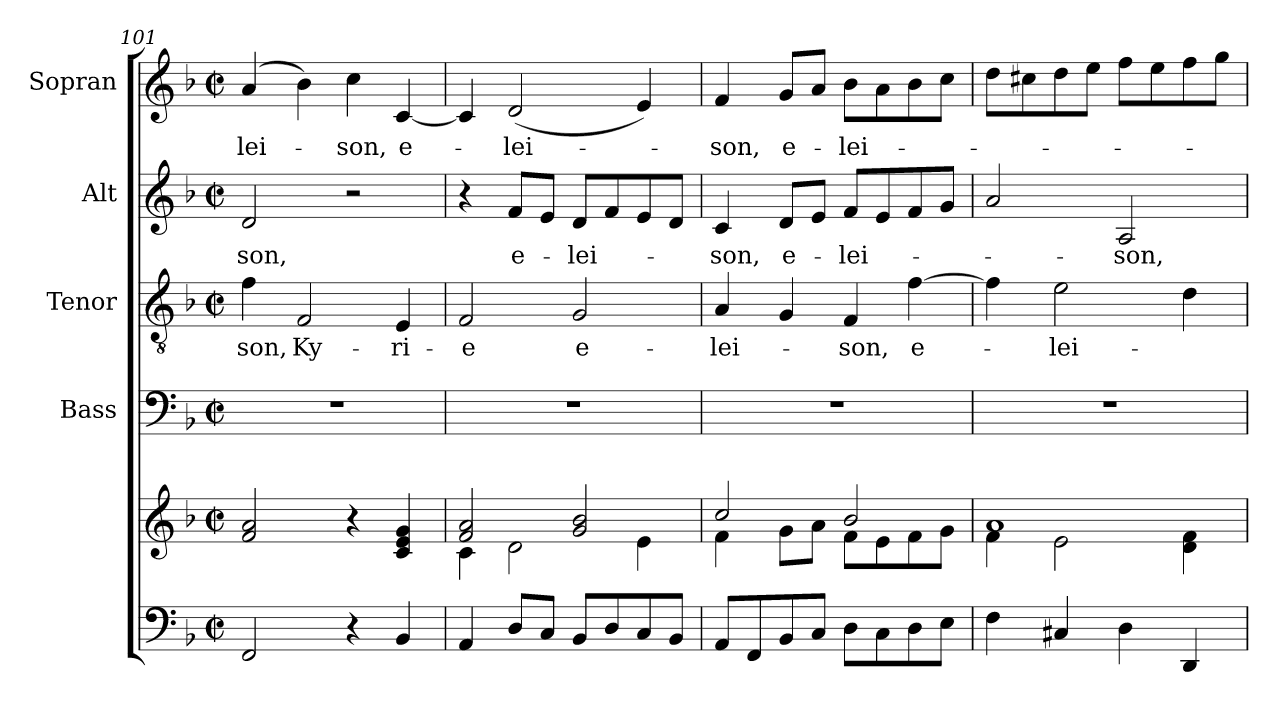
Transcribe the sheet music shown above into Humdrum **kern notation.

**kern	**kern	**kern	**kern	**text	**kern	**text	**kern	**text
*part5	*part5	*part4	*part3	*part3	*part2	*part2	*part1	*part1
*staff6	*staff5	*staff4	*staff3	*staff3	*staff2	*staff2	*staff1	*staff1
*	*	*I"Bass	*I"Tenor	*	*I"Alt	*	*I"Sopran	*
*	*	*I'B.	*I'T.	*	*I'A.	*	*I'S.	*
*clefF4	*clefG2	*clefF4	*clefGv2	*	*clefG2	*	*clefG2	*
*k[b-]	*k[b-]	*k[b-]	*k[b-]	*	*k[b-]	*	*k[b-]	*
*F:	*F:	*F:	*F:	*	*F:	*	*F:	*
*M2/2	*M2/2	*M2/2	*M2/2	*	*M2/2	*	*M2/2	*
*met(c|)	*met(c|)	*met(c|)	*met(c|)	*	*met(c|)	*	*met(c|)	*
=101	=101	=101	=101	=101	=101	=101	=101	=101
!	!	!	!	!LO:LY:b	!	!LO:LY:b	!	!LO:LY:b
2FF/	2f/ 2a/	1r	4f\	-son,	2d/	-son,	(4a/	-lei-
!	!	!	!	!LO:LY:b	!	!	!	!
.	.	.	2F/	Ky-	.	.	4b-\)	.
!	!	!	!	!	!	!	!	!LO:LY:b
4r	4r	.	.	.	2r	.	4cc\	-son,
!	!	!	!	!LO:LY:b	!	!	!	!LO:LY:b
4BB-/	4c/ 4e/ 4g/	.	4E/	-ri-	.	.	[4c/	e-
!!LO:LB:g=z
=102	=102	=102	=102	=102	=102	=102	=102	=102
*	*^	*	*	*	*	*	*	*
!	!	!	!	!	!LO:LY:b	!	!	!	!
4AA/	2f/ 2a/	4c\	1r	2F/	-e	4r	.	4c/]	.
!	!	!	!	!	!	!	!LO:LY:b	!	!LO:LY:b
8D/L	.	2d\	.	.	.	8f/L	e-	(<2d/	-lei-
8C/J	.	.	.	.	.	8e/J	.	.	.
!	!	!	!	!	!LO:LY:b	!	!LO:LY:b	!	!
8BB-/L	2g/ 2b-/	.	.	2G/	e-	8d/L	-lei-	.	.
8D/	.	.	.	.	.	8f/	.	.	.
8C/	.	4e\	.	.	.	8e/	.	4e/)	.
8BB-/J	.	.	.	.	.	8d/J	.	.	.
=103	=103	=103	=103	=103	=103	=103	=103	=103	=103
!	!	!	!	!	!LO:LY:b	!	!LO:LY:b	!	!LO:LY:b
8AA/L	2cc/	4f\	1r	4A/	-lei-	4c/	-son,	4f/	-son,
8FF/	.	.	.	.	.	.	.	.	.
!	!	!	!	!	!	!	!LO:LY:b	!	!LO:LY:b
8BB-/	.	8g\L	.	4G/	.	8d/L	e-	8g/L	e-
8C/J	.	8a\J	.	.	.	8e/J	.	8a/J	.
!	!	!	!	!	!LO:LY:b	!	!LO:LY:b	!	!LO:LY:b
8D\L	2b-/	8f\L	.	4F/	-son,	8f/L	-lei-	8b-\L	-lei-
8C\	.	8e\	.	.	.	8e/	.	8a\	.
!	!	!	!	!	!LO:LY:b	!	!	!	!
8D\	.	8f\	.	[4f\	e-	8f/	.	8b-\	.
8E\J	.	8g\J	.	.	.	8g/J	.	8cc\J	.
=104	=104	=104	=104	=104	=104	=104	=104	=104	=104
4F\	1a	4f\	1r	4f\]	.	2a/	.	8dd\L	.
.	.	.	.	.	.	.	.	8cc#X\	.
!	!	!	!	!	!LO:LY:b	!	!	!	!
4C#X/	.	2e\	.	2e\	-lei-	.	.	8dd\	.
.	.	.	.	.	.	.	.	8ee\J	.
!	!	!	!	!	!	!	!LO:LY:b	!	!
4D\	.	.	.	.	.	2A/	-son,	8ff\L	.
.	.	.	.	.	.	.	.	8ee\	.
4DD/	.	4d\ 4f\	.	4d\	.	.	.	8ff\	.
.	.	.	.	.	.	.	.	8gg\J	.
*	*v	*v	*	*	*	*	*	*	*
=	=	=	=	=	=	=	=	=
*-	*-	*-	*-	*-	*-	*-	*-	*-
